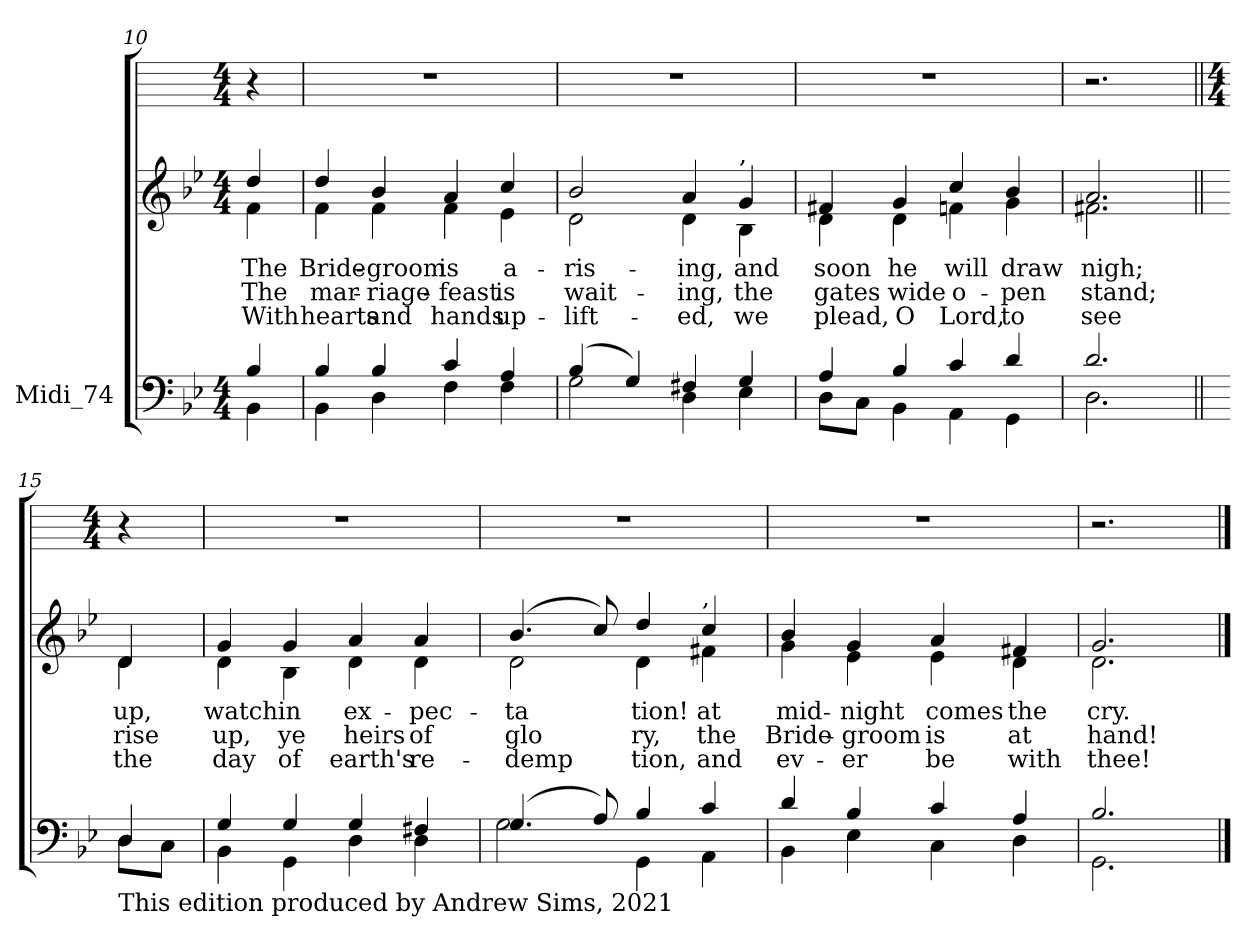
**kern	**kern	**text	**text	**text	**kern
*part3	*part2	*part2	*part2	*part2	*part1
*staff3	*staff2	*staff2	*staff2	*staff2	*staff1
*I"Midi_74	*	*	*	*	*
!!LO:LB:g=z
*clefF4	*clefG2	*	*	*	*
*k[b-e-]	*k[b-e-]	*	*	*	*
*B-:	*B-:	*	*	*	*
*M4/4	*M4/4	*	*	*	*M4/4
=10	=10	=10	=10	=10	=10
*^	*	*	*	*	*
!	!	!	!LO:LY:b	!LO:LY:b	!LO:LY:b	!
*	*	*^	*	*	*	*
4B-/	4BB-\	4dd/	4f\	The	The	With	4r
=11	=11	=11	=11	=11	=11	=11	=11
!	!	!	!	!LO:LY:b	!LO:LY:b	!LO:LY:b	!
4B-/	4BB-\	4dd/	4f\	Bride-	-mar-	-hearts	1r
!	!	!	!	!LO:LY:b	!LO:LY:b	!LO:LY:b	!
4B-/	4D\	4b-/	4f\	groom	riage-	-and	.
!	!	!	!	!LO:LY:b	!LO:LY:b	!LO:LY:b	!
4c/	4F\	4a/	4f\	is	feast	hands	.
!	!	!	!	!LO:LY:b	!LO:LY:b	!LO:LY:b	!
4A/	4F\	4cc/	4e-\	a-	-is	up-	.
=12	=12	=12	=12	=12	=12	=12	=12
!	!	!	!	!LO:LY:b	!LO:LY:b	!LO:LY:b	!
(>4B-/	2G\	2b-/	2d\	-ris-	-wait-	-lift-	1r
4G/)	.	.	.	.	.	.	.
!	!	!	!	!LO:LY:b	!LO:LY:b	!LO:LY:b	!
4F#X/	4D\	4a/	4d\	-ing,	ing,	ed,	.
!	!	!LO:TX:a:t=,	!	!	!	!	!
!	!	!	!	!LO:LY:b	!LO:LY:b	!LO:LY:b	!
4G/	4E-\	4g/	4B-\	and	the	we	.
=13	=13	=13	=13	=13	=13	=13	=13
!	!	!	!	!LO:LY:b	!LO:LY:b	!LO:LY:b	!
4A/	8D\L	4f#X/	4d\	soon	gates	plead,	1r
.	8C\J	.	.	.	.	.	.
!	!	!	!	!LO:LY:b	!LO:LY:b	!LO:LY:b	!
4B-/	4BB-\	4g/	4d\	he	wide	O	.
!	!	!	!	!LO:LY:b	!LO:LY:b	!LO:LY:b	!
4c/	4AA\	4cc/	4f\	will	o-	-Lord,	.
!	!	!	!	!LO:LY:b	!LO:LY:b	!LO:LY:b	!
4d/	4GG\	4b-/	4g\	draw	pen	to	.
=14	=14	=14	=14	=14	=14	=14	=14
!	!	!	!	!LO:LY:b	!LO:LY:b	!LO:LY:b	!
2.d/	2.D\	2.a/	2.f#X\	nigh;	stand;	see	2.r
!!LO:LB:g=z
=15||	=15||	=15||	=15||	=15||	=15||	=15||	=15||
*	*	*	*	*	*	*	*M4/4
!LO:TX:b:t=This edition produced by Andrew Sims, 2021	!	!	!	!	!	!	!
!	!	!	!	!LO:LY:b	!LO:LY:b	!LO:LY:b	!
4D/	8D\L	4d/	4d\	up,	rise	the	4r
.	8C\J	.	.	.	.	.	.
=16	=16	=16	=16	=16	=16	=16	=16
!	!	!	!	!LO:LY:b	!LO:LY:b	!LO:LY:b	!
4G/	4BB-\	4g/	4d\	watch	up,	day	1r
!	!	!	!	!LO:LY:b	!LO:LY:b	!LO:LY:b	!
4G/	4GG\	4g/	4B-\	in	ye	of	.
!	!	!	!	!LO:LY:b	!LO:LY:b	!LO:LY:b	!
4G/	4D\	4a/	4d\	ex-	-heirs	earth's	.
!	!	!	!	!LO:LY:b	!LO:LY:b	!LO:LY:b	!
4F#X/	4D\	4a/	4d\	pec-	-of	re-	.
=17	=17	=17	=17	=17	=17	=17	=17
!	!	!	!	!LO:LY:b	!LO:LY:b	!LO:LY:b	!
(>4.G/	2G\	(>4.b-/	2d\	-ta	glo	demp	1r
8A/)	.	8cc/)	.	.	.	.	.
!	!	!	!	!LO:LY:b	!LO:LY:b	!LO:LY:b	!
4B-/	4GG\	4dd/	4d\	tion!	ry,	tion,	.
!	!	!LO:TX:a:t=,	!	!	!	!	!
!	!	!	!	!LO:LY:b	!LO:LY:b	!LO:LY:b	!
4c/	4AA\	4cc/	4f#X\	at	the	and	.
=18	=18	=18	=18	=18	=18	=18	=18
!	!	!	!	!LO:LY:b	!LO:LY:b	!LO:LY:b	!
4d/	4BB-\	4b-/	4g\	mid-	-Bride-	-ev-	1r
!	!	!	!	!LO:LY:b	!LO:LY:b	!LO:LY:b	!
4B-/	4E-\	4g/	4e-\	-night	groom	er	.
!	!	!	!	!LO:LY:b	!LO:LY:b	!LO:LY:b	!
4c/	4C\	4a/	4e-\	comes	is	be	.
!	!	!	!	!LO:LY:b	!LO:LY:b	!LO:LY:b	!
4A/	4D\	4f#X/	4d\	the	at	with	.
=19	=19	=19	=19	=19	=19	=19	=19
!	!	!	!	!LO:LY:b	!LO:LY:b	!LO:LY:b	!
2.B-/	2.GG\	2.g/	2.d\	cry.	hand!	thee!	2.r
*v	*v	*	*	*	*	*	*
*	*v	*v	*	*	*	*
==	==	==	==	==	==
*-	*-	*-	*-	*-	*-
